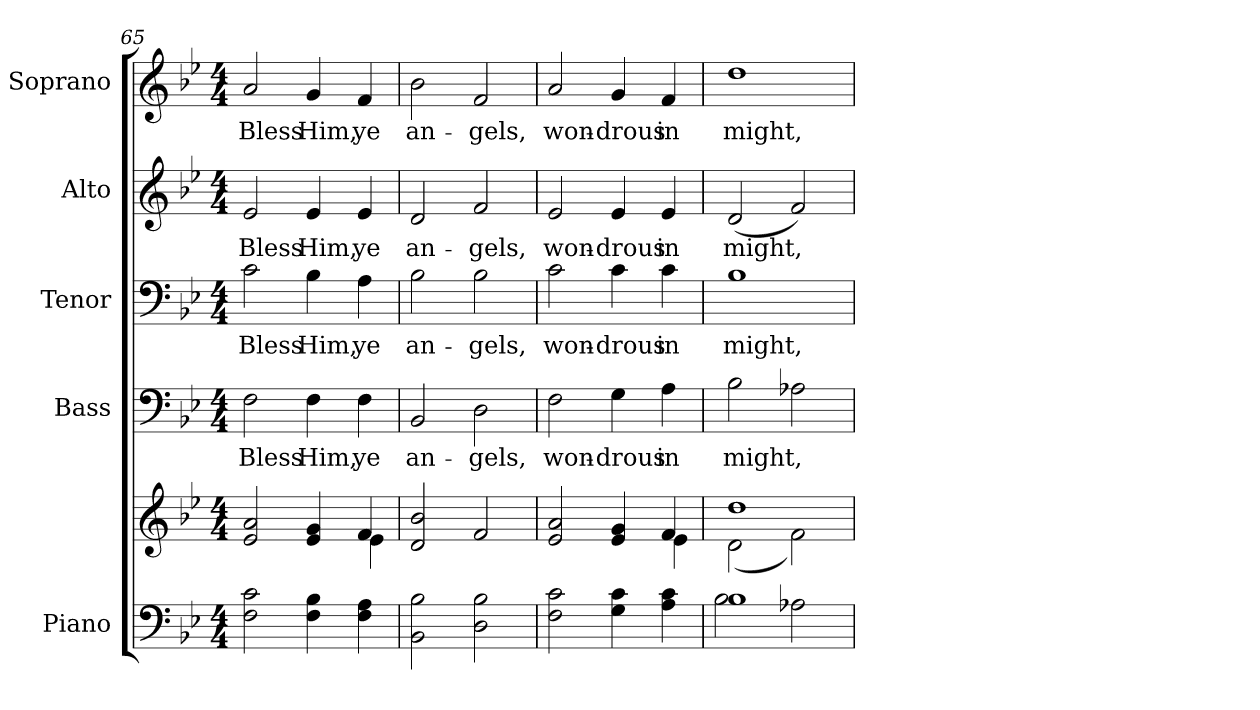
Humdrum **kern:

**kern	**kern	**kern	**text	**kern	**text	**kern	**text	**kern	**text
*part5	*part5	*part4	*part4	*part3	*part3	*part2	*part2	*part1	*part1
*staff6	*staff5	*staff4	*staff4	*staff3	*staff3	*staff2	*staff2	*staff1	*staff1
*I"Piano	*	*I"Bass	*	*I"Tenor	*	*I"Alto	*	*I"Soprano	*
*I'Pno.	*	*I'B.	*	*I'T.	*	*I'A.	*	*I'S.	*
!!LO:LB:g=z
*clefF4	*clefG2	*clefF4	*	*clefF4	*	*clefG2	*	*clefG2	*
*k[b-e-]	*k[b-e-]	*k[b-e-]	*	*k[b-e-]	*	*k[b-e-]	*	*k[b-e-]	*
*B-:	*B-:	*B-:	*	*B-:	*	*B-:	*	*B-:	*
*M4/4	*M4/4	*M4/4	*	*M4/4	*	*M4/4	*	*M4/4	*
=65	=65	=65	=65	=65	=65	=65	=65	=65	=65
*	*^	*	*	*	*	*	*	*	*
!	!	!	!	!LO:LY:b:color=#000000	!	!	!	!	!	!
!	!	!	!	!	!	!LO:LY:b:color=#000000	!	!	!	!
!	!	!	!	!	!	!	!	!LO:LY:b:color=#000000	!	!
!	!	!	!	!	!	!	!	!	!	!LO:LY:b:color=#000000
2Fi\ 2ci	2e-i/ 2ai	2ryy	2Fi\	Bless	2ci\	Bless	2e-i/	Bless	2ai/	Bless
!	!	!	!	!LO:LY:b:color=#000000	!	!	!	!	!	!
!	!	!	!	!	!	!LO:LY:b:color=#000000	!	!	!	!
!	!	!	!	!	!	!	!	!LO:LY:b:color=#000000	!	!
!	!	!	!	!	!	!	!	!	!	!LO:LY:b:color=#000000
4Fi\ 4B-i	4e-i/ 4gi	4ryy	4Fi\	Him,	4B-i\	Him,	4e-i/	Him,	4gi/	Him,
!	!	!	!	!LO:LY:b:color=#000000	!	!	!	!	!	!
!	!	!	!	!	!	!LO:LY:b:color=#000000	!	!	!	!
!	!	!	!	!	!	!	!	!LO:LY:b:color=#000000	!	!
!	!	!	!	!	!	!	!	!	!	!LO:LY:b:color=#000000
4Fi\ 4Ai	4fi/	4e-i\	4Fi\	ye	4Ai\	ye	4e-i/	ye	4fi/	ye
*	*v	*v	*	*	*	*	*	*	*	*
=66	=66	=66	=66	=66	=66	=66	=66	=66	=66
*	*^	*	*	*	*	*	*	*	*
!	!	!	!	!LO:LY:b:color=#000000	!	!	!	!	!	!
*	*v	*v	*	*	*	*	*	*	*	*
*	*^	*	*	*	*	*	*	*	*
!	!	!	!	!	!	!LO:LY:b:color=#000000	!	!	!	!
*	*v	*v	*	*	*	*	*	*	*	*
*	*^	*	*	*	*	*	*	*	*
!	!	!	!	!	!	!	!	!LO:LY:b:color=#000000	!	!
*	*v	*v	*	*	*	*	*	*	*	*
*	*^	*	*	*	*	*	*	*	*
!	!	!	!	!	!	!	!	!	!	!LO:LY:b:color=#000000
*	*v	*v	*	*	*	*	*	*	*	*
2BB-i\ 2B-i	2di/ 2b-i	2BB-i/	an-	2B-i\	an-	2di/	an-	2b-i\	an-
!	!	!	!LO:LY:b:color=#000000	!	!	!	!	!	!
!	!	!	!	!	!LO:LY:b:color=#000000	!	!	!	!
!	!	!	!	!	!	!	!LO:LY:b:color=#000000	!	!
!	!	!	!	!	!	!	!	!	!LO:LY:b:color=#000000
2Di\ 2B-i	2fi/	2Di\	-gels,	2B-i\	-gels,	2fi/	-gels,	2fi/	-gels,
=67	=67	=67	=67	=67	=67	=67	=67	=67	=67
*	*^	*	*	*	*	*	*	*	*
!	!	!	!	!LO:LY:b:color=#000000	!	!	!	!	!	!
!	!	!	!	!	!	!LO:LY:b:color=#000000	!	!	!	!
!	!	!	!	!	!	!	!	!LO:LY:b:color=#000000	!	!
!	!	!	!	!	!	!	!	!	!	!LO:LY:b:color=#000000
2Fi\ 2ci	2e-i/ 2ai	2ryy	2Fi\	won-	2ci\	won-	2e-i/	won-	2ai/	won-
!	!	!	!	!LO:LY:b:color=#000000	!	!	!	!	!	!
!	!	!	!	!	!	!LO:LY:b:color=#000000	!	!	!	!
!	!	!	!	!	!	!	!	!LO:LY:b:color=#000000	!	!
!	!	!	!	!	!	!	!	!	!	!LO:LY:b:color=#000000
4Gi\ 4ci	4e-i/ 4gi	4ryy	4Gi\	-drous	4ci\	-drous	4e-i/	-drous	4gi/	-drous
!	!	!	!	!LO:LY:b:color=#000000	!	!	!	!	!	!
!	!	!	!	!	!	!LO:LY:b:color=#000000	!	!	!	!
!	!	!	!	!	!	!	!	!LO:LY:b:color=#000000	!	!
!	!	!	!	!	!	!	!	!	!	!LO:LY:b:color=#000000
4Ai\ 4ci	4fi/	4e-i\	4Ai\	in	4ci\	in	4e-i/	in	4fi/	in
=68	=68	=68	=68	=68	=68	=68	=68	=68	=68	=68
*^	*	*	*	*	*	*	*	*	*	*
!	!	!	!	!	!LO:LY:b:color=#000000	!	!	!	!	!	!
!	!	!	!	!	!	!	!LO:LY:b:color=#000000	!	!	!	!
!	!	!	!	!	!	!	!	!	!LO:LY:b:color=#000000	!	!
!	!	!	!	!	!	!	!	!	!	!	!LO:LY:b:color=#000000
1B-i	2B-i\	1ddi	(2di\	2B-i\	might,	1B-i	might,	(2di/	might,	1ddi	might,
.	2A-Xi\	.	2fi\)	2A-Xi\	.	.	.	2fi/)	.	.	.
*v	*v	*	*	*	*	*	*	*	*	*	*
*	*v	*v	*	*	*	*	*	*	*	*
=	=	=	=	=	=	=	=	=	=
*-	*-	*-	*-	*-	*-	*-	*-	*-	*-
